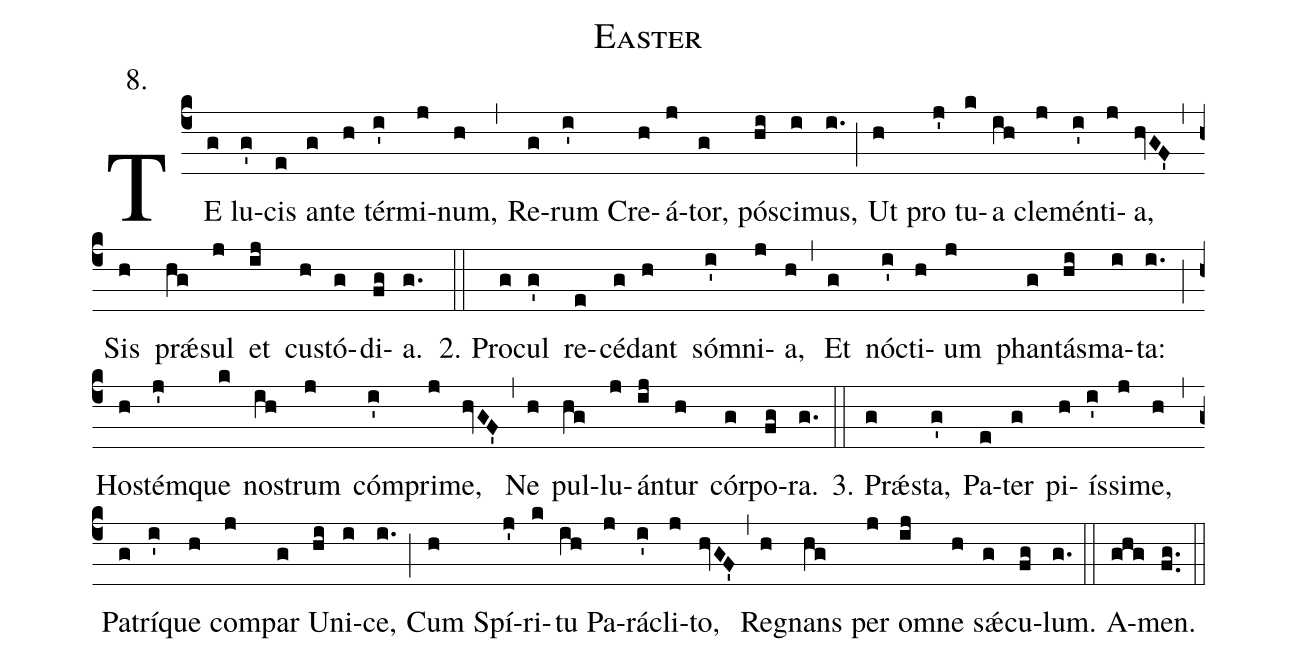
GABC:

name:Easter;
annotation: 8.;
office-part:Hymnus;
mode:8;
%%
(c4) TE(g) lu(g')cis(e) an(g)te(h) tér(i')mi(j)num,(h) (,)
Re(g)rum(i') Cre(h)á(j)tor,(g) pó(hi)sci(i)mus,(i.) (;)
Ut(h) pro(j') tu(k)a(ih) cle(j)mén(i')ti(j)a,(hvGF') (,)
Sis(h) pr<sp>'æ</sp>(hg)sul(j) et(ij) cu(h)stó(g)di(fg)a.(g.) (::)

2. Pro(g)cul(g') re(e)cé(g)dant(h) só(i')mni(j)a,(h) (,)
Et(g) nó(i')cti(h)um(j) phan(g)tá(hi)sma(i)ta:(i.) (;)
Ho(h)stém(j')que(k) no(ih)strum(j) cóm(i')pri(j)me,(hvGF') (,)
Ne(h) pul(hg)lu(j)án(ij)tur(h) cór(g)po(fg)ra.(g.) (::)

3. Pr<sp>'æ</sp>(g)sta,(g') Pa(e)ter(g) pi(h)ís(i')si(j)me,(h) (,)
Pa(g)trí(i')que(h) com(j)par(g) U(hi)ni(i)ce,(i.) (;)
Cum(h) Spí(j')ri(k)tu(ih) Pa(j)rá(i')cli(j)to,(hvGF') (,)
Re(h)gnans(hg) per(j) o(ij)mne(h) s<sp>'æ</sp>(g)cu(fg)lum.(g.) (::)
A(ghg)men.(fg..) (::)
